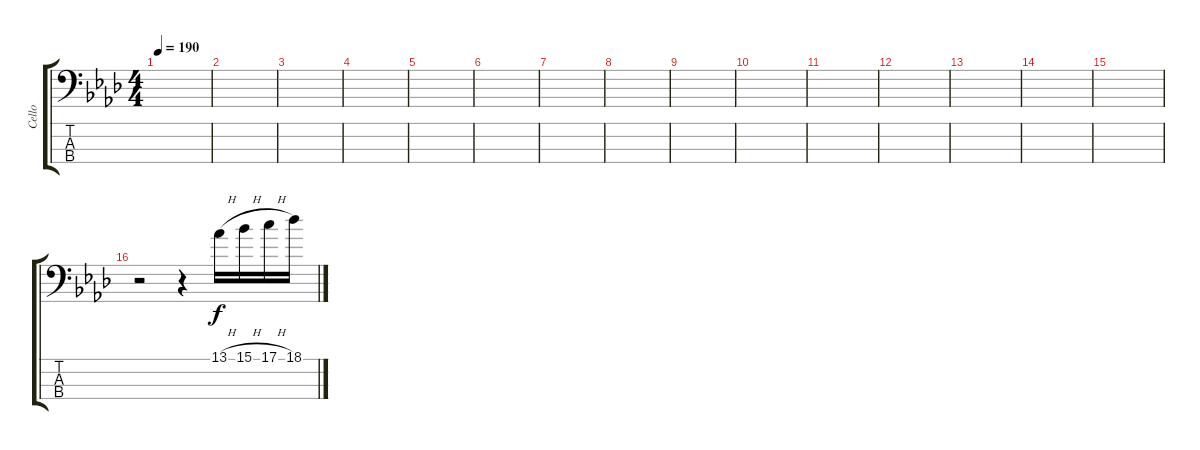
\track ("Cello" "Cello") {instrument contrabass}
\staff {score tabs}
\tuning (G2 D2 A1 E1) {hide}
\ts (4 4)
\tempo 190
\clef f4
\ks ab
|
|
|
|
|
|
|
|
|
|
|
|
|
|
|
r.2 r.4 13.1{h}.16{dy f} 15.1{h}.16 17.1{h}.16 18.1.16
